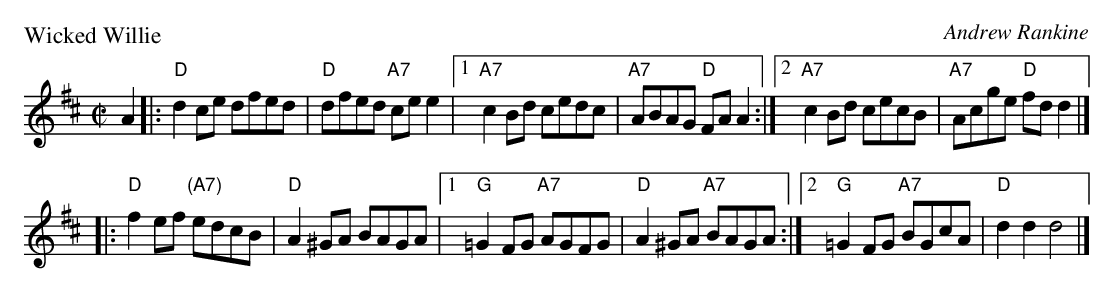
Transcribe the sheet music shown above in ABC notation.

X:1
P: Wicked Willie
C: Andrew Rankine
M: C|
L: 1/8
K: D
A2 \
|: "D"d2ce dfed | "D"dfed "A7"cee2 |\
[1 "A7"c2Bd cedc | "A7"ABAG "D"FAA2 :|\
[2 "A7"c2Bd cecB | "A7"Acge "D"fdd2 |]
|: "D"f2ef "(A7)"edcB | "D"A2^GA BAGA |\
[1 "G"=G2FG "A7"AGFG | "D"A2^GA "A7"BAGA :|\
[2 "G"=G2FG "A7"BGcA | "D"d2d2 d4 |]
